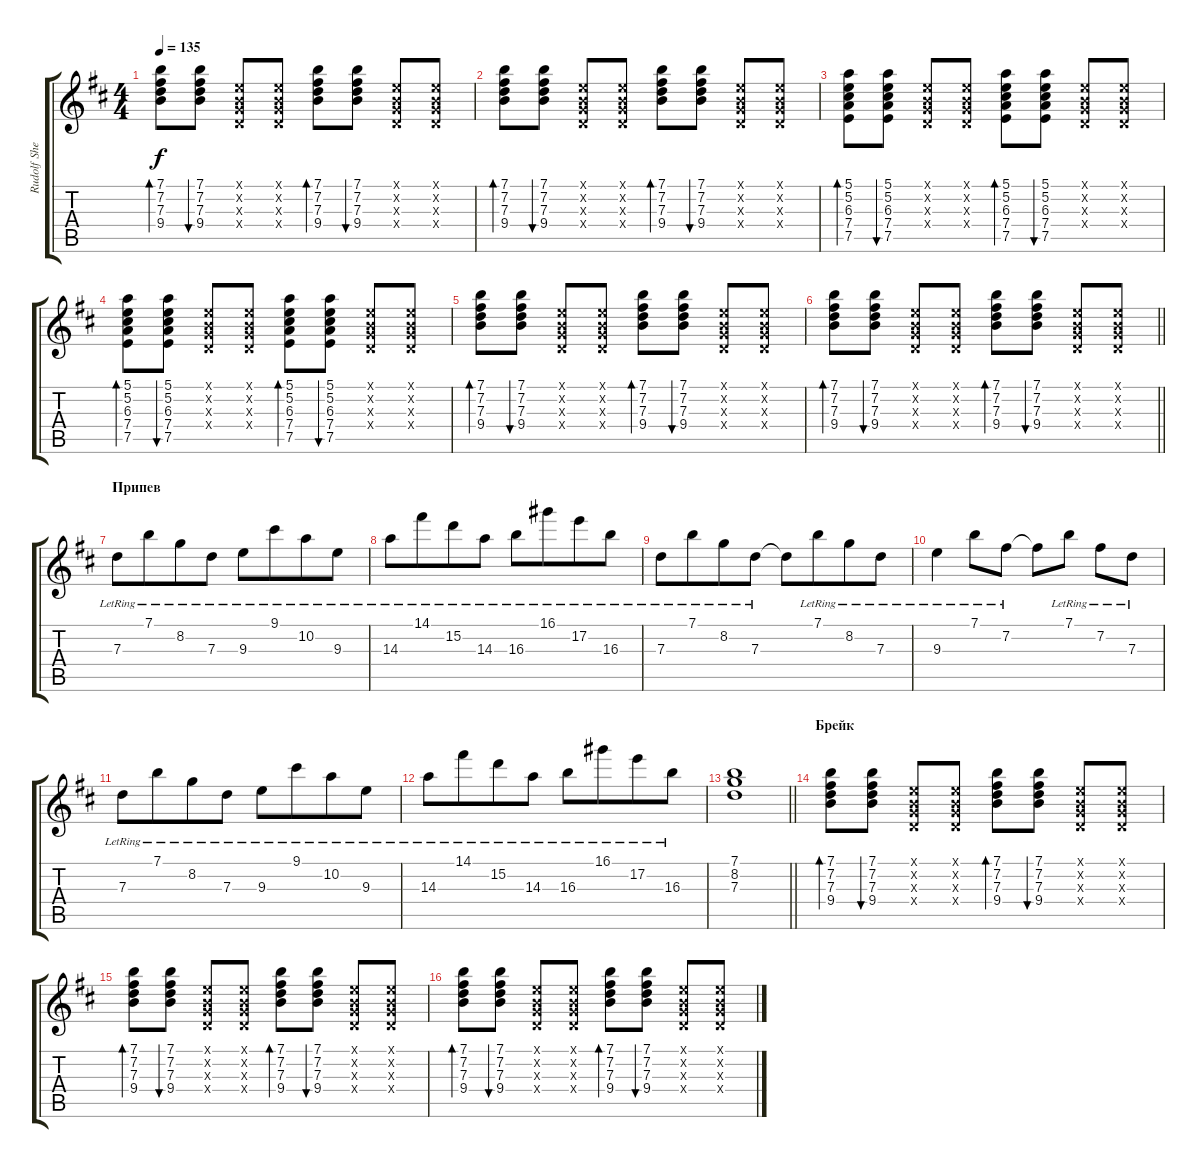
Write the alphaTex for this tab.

\track ("Rudolf Shenker" "Rudolf She") {instrument electricguitarclean}
\staff {score tabs}
\tuning (E4 B3 G3 D3 A2 E2) {hide}
\ts (4 4)
\tempo 135
\clef g2
\ks d
(7.1 7.2 7.3 9.4).8{bd 30 dy f} (7.1 7.2 7.3 9.4).8{bu 30} (0.1{x} 0.2{x} 0.3{x} 0.4{x}).8 (0.1{x} 0.2{x} 0.3{x} 0.4{x}).8 (7.1 7.2 7.3 9.4).8{bd 30} (7.1 7.2 7.3 9.4).8{bu 30} (0.1{x} 0.2{x} 0.3{x} 0.4{x}).8 (0.1{x} 0.2{x} 0.3{x} 0.4{x}).8 |
(7.1 7.2 7.3 9.4).8{bd 30} (7.1 7.2 7.3 9.4).8{bu 30} (0.1{x} 0.2{x} 0.3{x} 0.4{x}).8 (0.1{x} 0.2{x} 0.3{x} 0.4{x}).8 (7.1 7.2 7.3 9.4).8{bd 30} (7.1 7.2 7.3 9.4).8{bu 30} (0.1{x} 0.2{x} 0.3{x} 0.4{x}).8 (0.1{x} 0.2{x} 0.3{x} 0.4{x}).8 |
(5.1 5.2 6.3 7.4 7.5).8{bd 30} (5.1 5.2 6.3 7.4 7.5).8{bu 30} (0.1{x} 0.2{x} 0.3{x} 0.4{x}).8 (0.1{x} 0.2{x} 0.3{x} 0.4{x}).8 (5.1 5.2 6.3 7.4 7.5).8{bd 30} (5.1 5.2 6.3 7.4 7.5).8{bu 30} (0.1{x} 0.2{x} 0.3{x} 0.4{x}).8 (0.1{x} 0.2{x} 0.3{x} 0.4{x}).8 |
(5.1 5.2 6.3 7.4 7.5).8{bd 30} (5.1 5.2 6.3 7.4 7.5).8{bu 30} (0.1{x} 0.2{x} 0.3{x} 0.4{x}).8 (0.1{x} 0.2{x} 0.3{x} 0.4{x}).8 (5.1 5.2 6.3 7.4 7.5).8{bd 30} (5.1 5.2 6.3 7.4 7.5).8{bu 30} (0.1{x} 0.2{x} 0.3{x} 0.4{x}).8 (0.1{x} 0.2{x} 0.3{x} 0.4{x}).8 |
(7.1 7.2 7.3 9.4).8{bd 30} (7.1 7.2 7.3 9.4).8{bu 30} (0.1{x} 0.2{x} 0.3{x} 0.4{x}).8 (0.1{x} 0.2{x} 0.3{x} 0.4{x}).8 (7.1 7.2 7.3 9.4).8{bd 30} (7.1 7.2 7.3 9.4).8{bu 30} (0.1{x} 0.2{x} 0.3{x} 0.4{x}).8 (0.1{x} 0.2{x} 0.3{x} 0.4{x}).8 |
\barLineRight lightlight
(7.1 7.2 7.3 9.4).8{bd 30} (7.1 7.2 7.3 9.4).8{bu 30} (0.1{x} 0.2{x} 0.3{x} 0.4{x}).8 (0.1{x} 0.2{x} 0.3{x} 0.4{x}).8 (7.1 7.2 7.3 9.4).8{bd 30} (7.1 7.2 7.3 9.4).8{bu 30} (0.1{x} 0.2{x} 0.3{x} 0.4{x}).8 (0.1{x} 0.2{x} 0.3{x} 0.4{x}).8 |
\section ("" "Припев")
7.3{lr}.8 7.1{lr}.8{beam merge} 8.2{lr}.8 7.3{lr}.8 9.3{lr}.8 9.1{lr}.8{beam merge} 10.2{lr}.8 9.3{lr}.8 |
14.3{lr}.8 14.1{lr}.8{beam merge} 15.2{lr}.8 14.3{lr}.8 16.3{lr}.8 16.1{lr}.8{beam merge} 17.2{lr}.8 16.3{lr}.8 |
7.3{lr}.8 7.1{lr}.8{beam merge} 8.2{lr}.8 7.3{lr}.8 7.3{t}.8 7.1{lr}.8{beam merge} 8.2{lr}.8 7.3{lr}.8 |
9.3{lr}.4 7.1{lr}.8 7.2{lr}.8 7.2{t}.8 7.1{lr}.8 7.2{lr}.8 7.3{lr}.8 |
7.3{lr}.8 7.1{lr}.8{beam merge} 8.2{lr}.8 7.3{lr}.8 9.3{lr}.8 9.1{lr}.8{beam merge} 10.2{lr}.8 9.3{lr}.8 |
14.3{lr}.8 14.1{lr}.8{beam merge} 15.2{lr}.8 14.3{lr}.8 16.3{lr}.8 16.1{lr}.8{beam merge} 17.2{lr}.8 16.3{lr}.8 |
\barLineRight lightlight
(7.1 8.2 7.3).1 |
\section ("" "Брейк")
(7.1 7.2 7.3 9.4).8{bd 30} (7.1 7.2 7.3 9.4).8{bu 30} (0.1{x} 0.2{x} 0.3{x} 0.4{x}).8 (0.1{x} 0.2{x} 0.3{x} 0.4{x}).8 (7.1 7.2 7.3 9.4).8{bd 30} (7.1 7.2 7.3 9.4).8{bu 30} (0.1{x} 0.2{x} 0.3{x} 0.4{x}).8 (0.1{x} 0.2{x} 0.3{x} 0.4{x}).8 |
(7.1 7.2 7.3 9.4).8{bd 30} (7.1 7.2 7.3 9.4).8{bu 30} (0.1{x} 0.2{x} 0.3{x} 0.4{x}).8 (0.1{x} 0.2{x} 0.3{x} 0.4{x}).8 (7.1 7.2 7.3 9.4).8{bd 30} (7.1 7.2 7.3 9.4).8{bu 30} (0.1{x} 0.2{x} 0.3{x} 0.4{x}).8 (0.1{x} 0.2{x} 0.3{x} 0.4{x}).8 |
(7.1 7.2 7.3 9.4).8{bd 30} (7.1 7.2 7.3 9.4).8{bu 30} (0.1{x} 0.2{x} 0.3{x} 0.4{x}).8 (0.1{x} 0.2{x} 0.3{x} 0.4{x}).8 (7.1 7.2 7.3 9.4).8{bd 30} (7.1 7.2 7.3 9.4).8{bu 30} (0.1{x} 0.2{x} 0.3{x} 0.4{x}).8 (0.1{x} 0.2{x} 0.3{x} 0.4{x}).8
